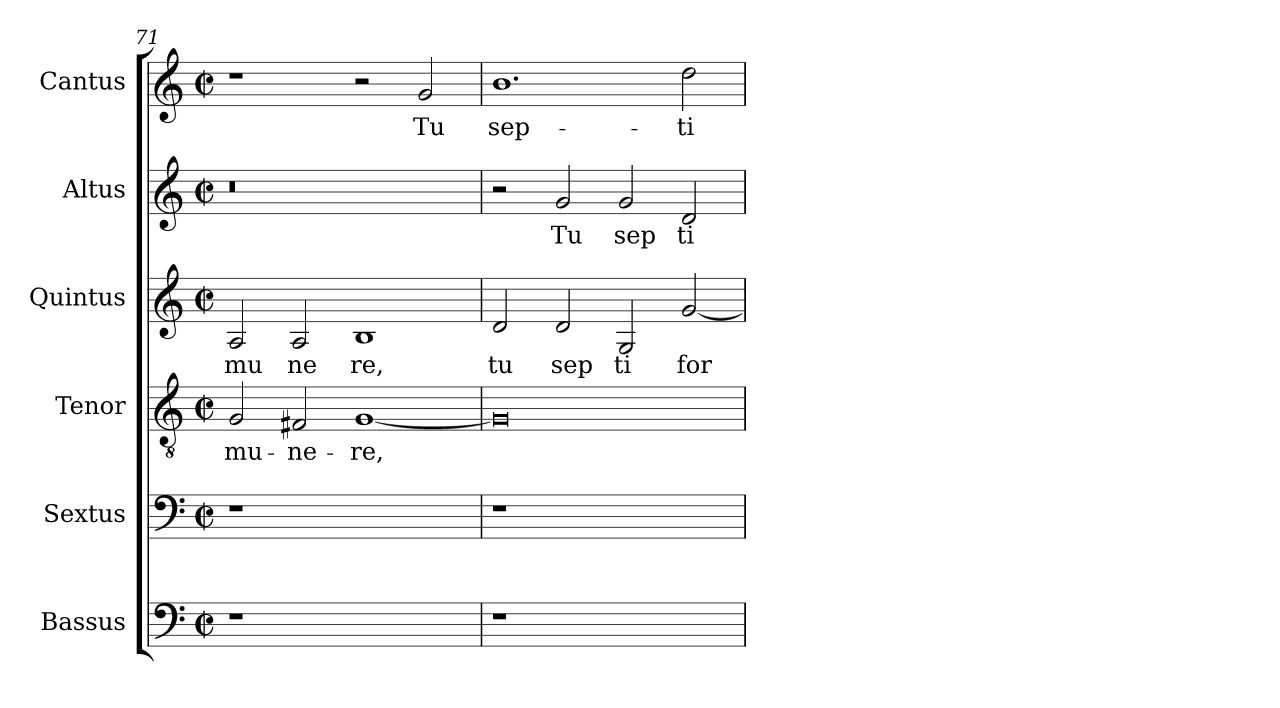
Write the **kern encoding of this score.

**kern	**kern	**kern	**text	**kern	**text	**kern	**text	**kern	**text
*part6	*part5	*part4	*part4	*part3	*part3	*part2	*part2	*part1	*part1
*staff6	*staff5	*staff4	*staff4	*staff3	*staff3	*staff2	*staff2	*staff1	*staff1
*I"Bassus	*I"Sextus	*I"Tenor	*	*I"Quintus	*	*I"Altus	*	*I"Cantus	*
*I'Bassus	*I'Sextus	*I'Tenor	*	*I'Quintus	*	*I'Altus	*	*I'Cantus	*
*clefF4	*clefF4	*clefGv2	*	*clefG2	*	*clefG2	*	*clefG2	*
*k[]	*k[]	*k[]	*	*k[]	*	*k[]	*	*k[]	*
*C:	*C:	*C:	*	*C:	*	*C:	*	*C:	*
*M2/2	*M2/2	*M2/2	*	*M2/2	*	*M2/2	*	*M2/2	*
*met(c|)	*met(c|)	*met(c|)	*	*met(c|)	*	*met(c|)	*	*met(c|)	*
=71	=71	=71	=71	=71	=71	=71	=71	=71	=71
!	!	!	!LO:LY:b:cj	!	!LO:LY:b:cj	!	!	!	!
1r	1r	2G/	mu-	2A/	mu	0r	.	1r	.
!	!	!	!LO:LY:b:cj	!	!LO:LY:b:cj	!	!	!	!
.	.	2F#/	-ne-	2A/	ne	.	.	.	.
!	!	!	!LO:LY:b:cj	!	!LO:LY:b:cj	!	!	!	!
1ryy	1ryy	[<1G	-re,	1B	re,	.	.	2r	.
!	!	!	!	!	!	!	!	!	!LO:LY:b:cj
.	.	.	.	.	.	.	.	2g/	Tu
=72	=72	=72	=72	=72	=72	=72	=72	=72	=72
!	!	!	!LO:LY:b:cj	!	!LO:LY:b:cj	!	!	!	!LO:LY:b:cj
1r	1r	0G]	.	2d/	tu	2r	.	1.b	sep-
!	!	!	!	!	!LO:LY:b:cj	!	!LO:LY:b:cj	!	!
.	.	.	.	2d/	sep	2g/	Tu	.	.
!	!	!	!	!	!LO:LY:b:cj	!	!LO:LY:b:cj	!	!
1ryy	1ryy	.	.	2G/	ti	2g/	sep	.	.
!	!	!	!	!	!LO:LY:b:cj	!	!LO:LY:b:cj	!	!LO:LY:b:cj
.	.	.	.	[<2g/	for	2d/	ti	2dd\	-ti-
=	=	=	=	=	=	=	=	=	=
*-	*-	*-	*-	*-	*-	*-	*-	*-	*-
